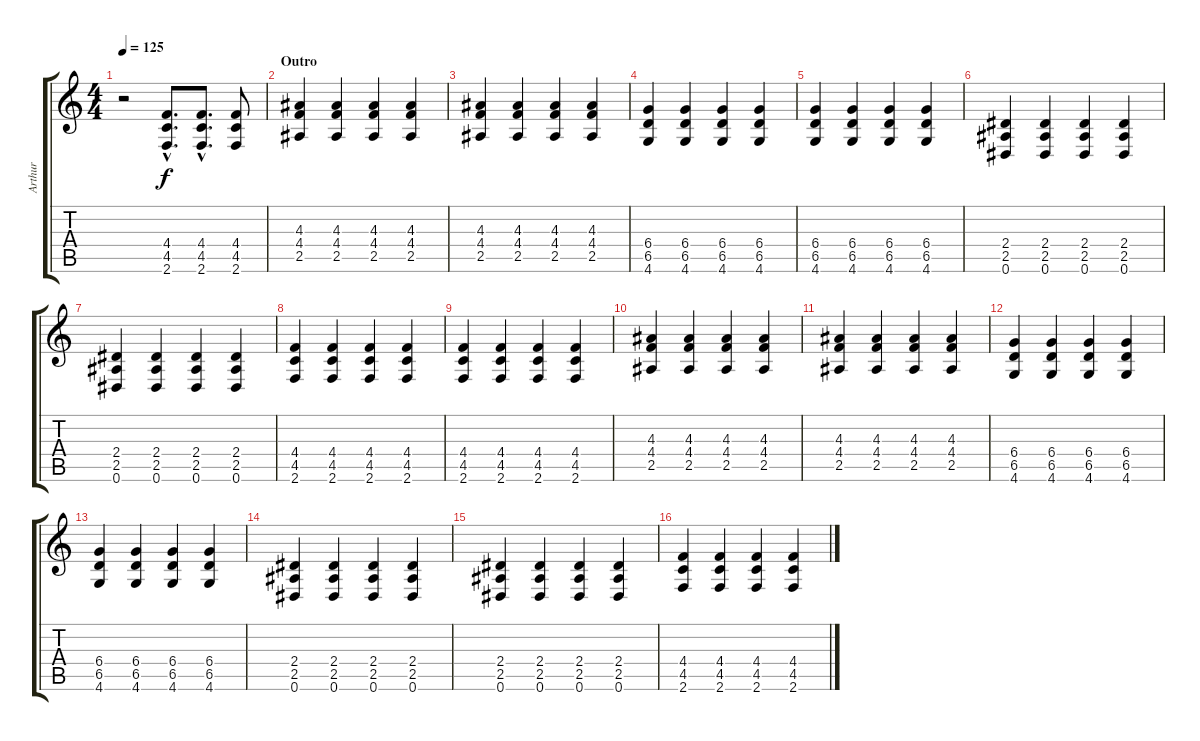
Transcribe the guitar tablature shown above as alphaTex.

\track ("Arthur" "Arthur") {instrument distortionguitar}
\staff {score tabs}
\tuning (Eb4 Bb3 Gb3 Db3 Ab2 Eb2) {hide}
\ts (4 4)
\tempo 125
\clef g2
\ks c
r.2{dy f} (4.4{hac} 4.5{hac} 2.6{hac}).8{d} (4.4{hac} 4.5{hac} 2.6{hac}).8{d} (4.4 4.5 2.6).8 |
\section ("" "Outro")
(4.3 4.4 2.5).4{volume 12} (4.3 4.4 2.5).4 (4.3 4.4 2.5).4 (4.3 4.4 2.5).4 |
(4.3 4.4 2.5).4 (4.3 4.4 2.5).4 (4.3 4.4 2.5).4 (4.3 4.4 2.5).4 |
(6.4 6.5 4.6).4 (6.4 6.5 4.6).4 (6.4 6.5 4.6).4 (6.4 6.5 4.6).4 |
(6.4 6.5 4.6).4 (6.4 6.5 4.6).4 (6.4 6.5 4.6).4 (6.4 6.5 4.6).4 |
(2.4 2.5 0.6).4 (2.4 2.5 0.6).4 (2.4 2.5 0.6).4 (2.4 2.5 0.6).4 |
(2.4 2.5 0.6).4 (2.4 2.5 0.6).4 (2.4 2.5 0.6).4 (2.4 2.5 0.6).4 |
(4.4 4.5 2.6).4 (4.4 4.5 2.6).4 (4.4 4.5 2.6).4 (4.4 4.5 2.6).4 |
(4.4 4.5 2.6).4 (4.4 4.5 2.6).4 (4.4 4.5 2.6).4 (4.4 4.5 2.6).4 |
(4.3 4.4 2.5).4{volume 12} (4.3 4.4 2.5).4 (4.3 4.4 2.5).4 (4.3 4.4 2.5).4 |
(4.3 4.4 2.5).4 (4.3 4.4 2.5).4 (4.3 4.4 2.5).4 (4.3 4.4 2.5).4 |
(6.4 6.5 4.6).4 (6.4 6.5 4.6).4 (6.4 6.5 4.6).4 (6.4 6.5 4.6).4 |
(6.4 6.5 4.6).4 (6.4 6.5 4.6).4 (6.4 6.5 4.6).4 (6.4 6.5 4.6).4 |
(2.4 2.5 0.6).4 (2.4 2.5 0.6).4 (2.4 2.5 0.6).4 (2.4 2.5 0.6).4 |
(2.4 2.5 0.6).4 (2.4 2.5 0.6).4 (2.4 2.5 0.6).4 (2.4 2.5 0.6).4 |
(4.4 4.5 2.6).4 (4.4 4.5 2.6).4 (4.4 4.5 2.6).4 (4.4 4.5 2.6).4
